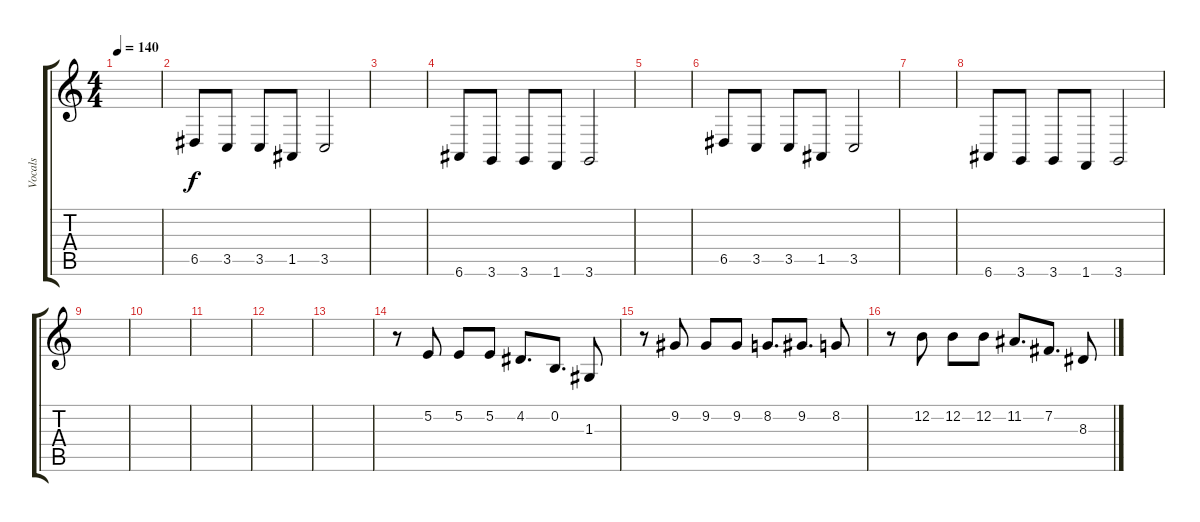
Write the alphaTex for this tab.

\track ("Vocals" "Vocals") {instrument altosax}
\staff {score tabs}
\tuning (E4 B3 G3 D3 A2 E2) {hide}
\ts (4 4)
\tempo 140
\clef g2
\ks c
|
6.5.8 3.5.8 3.5.8 1.5.8 3.5.2 |
|
6.6.8 3.6.8 3.6.8 1.6.8 3.6.2 |
|
6.5.8 3.5.8 3.5.8 1.5.8 3.5.2 |
|
6.6.8 3.6.8 3.6.8 1.6.8 3.6.2 |
|
|
|
|
|
r.8 5.2.8 5.2.8 5.2.8 4.2.8{d} 0.2.8{d} 1.3.8 |
r.8 9.2.8 9.2.8 9.2.8 8.2.8{d} 9.2.8{d} 8.2.8 |
r.8 12.2.8 12.2.8 12.2.8 11.2.8{d} 7.2.8{d} 8.3.8
